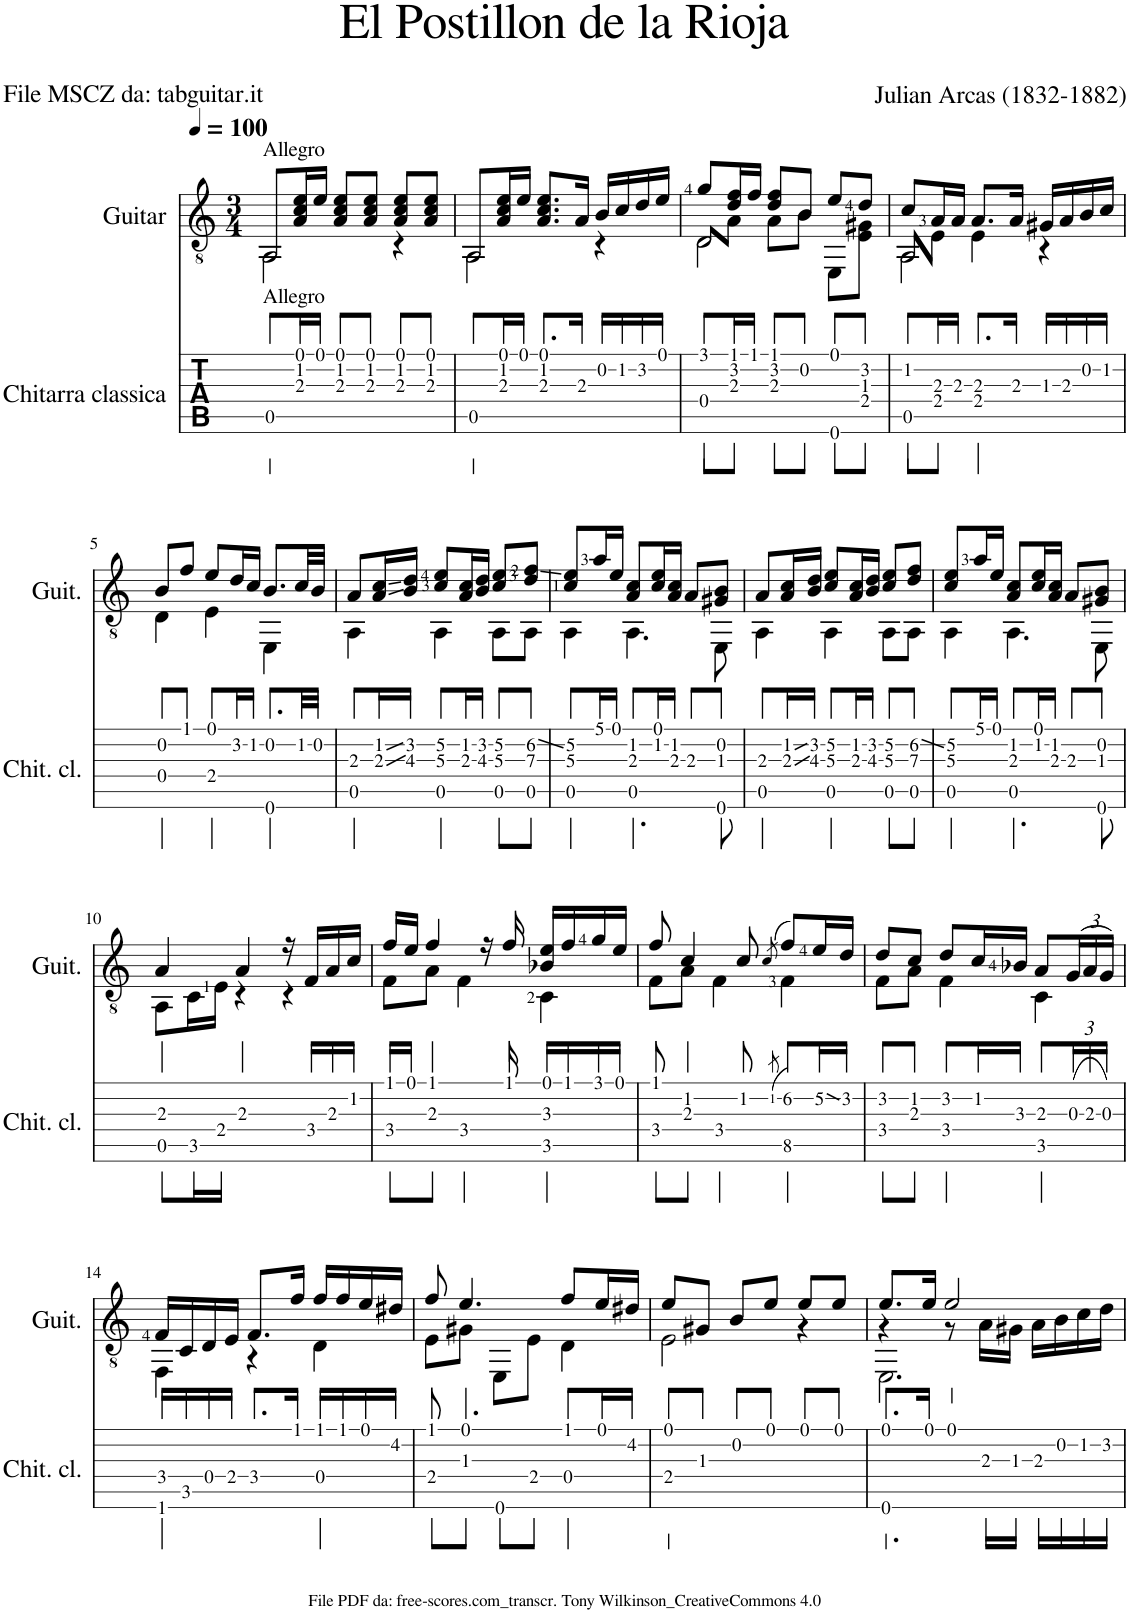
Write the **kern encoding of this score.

**kern	**kern
*part2	*part1
*staff2	*staff1
*I"Chitarra classica	*I"Guitar
*I'Chit. cl.	*I'Guit.
*stria6	*
*	*clefGv2
*k[]	*k[]
*M3/4	*M3/4
*MM100	*MM100
=1	=1
!	!LO:TX:a:t=Allegro
!LO:TX:a:t=Allegro	!
!LO:N:head=open	!LO:N:head=open
*^	*^
8AA/L	2AA\	8AA/L	2AA\
16A/ 16c/ 16e/L	.	16A/ 16c/ 16e/L	.
16e/JJ	.	16e/JJ	.
8A/ 8c/ 8e/L	.	8A/ 8c/ 8e/L	.
8A/ 8c/ 8e/J	.	8A/ 8c/ 8e/J	.
8A/ 8c/ 8e/L	4r	8A/ 8c/ 8e/L	4r
8A/ 8c/ 8e/J	.	8A/ 8c/ 8e/J	.
=2	=2	=2	=2
!LO:N:head=open	!	!LO:N:head=open	!
8AA/L	2AA\	8AA/L	2AA\
16A/ 16c/ 16e/L	.	16A/ 16c/ 16e/L	.
16e/JJ	.	16e/JJ	.
8.A/ 8.c/ 8.e/L	.	8.A/ 8.c/ 8.e/L	.
16A/Jk	.	16A/Jk	.
16B/LL	4r	16B/LL	4r
16c/	.	16c/	.
16d/	.	16d/	.
16e/JJ	.	16e/JJ	.
=3	=3	=3	=3
*	*^	*	*^
!	!LO:N:head=open	!LO:N:head=open	!	!LO:N:head=open	!LO:N:head=open
8g/L	8D\L	2D\	8g/L	8D/L	2D\
16d/ 16f/L	8A\J	.	16d/ 16f/L	8A\J	.
16f/JJ	.	.	16f/JJ	.	.
8d/ 8f/L	8A\L	.	8d/ 8f/L	8A\L	.
8B/J	8B\J	.	8B/J	8B\J	.
8e/L	8EE\L	4ryy	8e/L	8EE\L	4ryy
8d/J	8E\ 8G#X\J	.	8d/J	8E\ 8G#X\J	.
=4	=4	=4	=4	=4	=4
!	!LO:N:head=open	!	!	!LO:N:head=open	!
8c/L	8AA\L	2AA\	8c/L	8AA/L	2AA\
16A/L	8E\J	.	16A/L	8E\J	.
16A/JJ	.	.	16A/JJ	.	.
8.A/L	4E\	.	8.A/L	4E\	.
16A/Jk	.	.	16A/Jk	.	.
16G#X/LL	4r	4ryy	16G#X/LL	4r	4ryy
16A/	.	.	16A/	.	.
16B/	.	.	16B/	.	.
16c/JJ	.	.	16c/JJ	.	.
*	*v	*v	*	*	*
*	*	*	*v	*v
!!LO:LB:g=z
=5	=5	=5	=5
8B/L	4D\	8B/L	4D\
8f/J	.	8f/J	.
8e/L	4E\	8e/L	4E\
16d/L	.	16d/L	.
16c/JJ	.	16c/JJ	.
8.B/L	4EE\	8.B/L	4EE\
32c/LL	.	32c/LL	.
32B/JJJ	.	32B/JJJ	.
=6	=6	=6	=6
8A/L	4AA\	8A/L	4AA\
16A/ 16c/L	.	16A/ 16c/L	.
16B/ 16d/JJ	.	16B/ 16d/JJ	.
8c/ 8e/L	4AA\	8c/ 8e/L	4AA\
16A/ 16c/L	.	16A/ 16c/L	.
16B/ 16d/JJ	.	16B/ 16d/JJ	.
8c/ 8e/L	8AA\L	8c/ 8e/L	8AA\L
8d/ 8f/J	8AA\J	8d/ 8f/J	8AA\J
=7	=7	=7	=7
8c/ 8e/L	4AA\	8c/ 8e/L	4AA\
16a/L	.	16a/L	.
16e/JJ	.	16e/JJ	.
8A/ 8c/L	4.AA\	8A/ 8c/L	4.AA\
16c/ 16e/L	.	16c/ 16e/L	.
16A/ 16c/JJ	.	16A/ 16c/JJ	.
8A/L	.	8A/L	.
8G#X/ 8B/J	8EE\	8G#X/ 8B/J	8EE\
=8	=8	=8	=8
8A/L	4AA\	8A/L	4AA\
16A/ 16c/L	.	16A/ 16c/L	.
16B/ 16d/JJ	.	16B/ 16d/JJ	.
8c/ 8e/L	4AA\	8c/ 8e/L	4AA\
16A/ 16c/L	.	16A/ 16c/L	.
16B/ 16d/JJ	.	16B/ 16d/JJ	.
8c/ 8e/L	8AA\L	8c/ 8e/L	8AA\L
8d/ 8f/J	8AA\J	8d/ 8f/J	8AA\J
=9	=9	=9	=9
8c/ 8e/L	4AA\	8c/ 8e/L	4AA\
16a/L	.	16a/L	.
16e/JJ	.	16e/JJ	.
8A/ 8c/L	4.AA\	8A/ 8c/L	4.AA\
16c/ 16e/L	.	16c/ 16e/L	.
16A/ 16c/JJ	.	16A/ 16c/JJ	.
8A/L	.	8A/L	.
8G#X/ 8B/J	8EE\	8G#X/ 8B/J	8EE\
!!LO:LB:g=z	!!
=10	=10	=10	=10
4A/	8AA\L	4A/	8AA\L
.	16C\L	.	16C\L
.	16E\JJ	.	16E\JJ
4A/	4r	4A/	4r
16r	4r	16r	4r
16F/LL	.	16F/LL	.
16A/	.	16A/	.
16c/JJ	.	16c/JJ	.
=11	=11	=11	=11
16f/LL	8F\L	16f/LL	8F\L
16e/JJ	.	16e/JJ	.
4f/	8A\J	4f/	8A\J
.	4F\	.	4F\
16r	.	16r	.
16f/	.	16f/	.
16B-X/ 16e/LL	4C\	16B-X/ 16e/LL	4C\
16f/	.	16f/	.
16g/	.	16g/	.
16e/JJ	.	16e/JJ	.
=12	=12	=12	=12
8f/	8F\L	8f/	8F\L
4c/	8A\J	4c/	8A\J
.	4F\	.	4F\
8c/	.	8c/	.
(8qc/	.	(8qc/	.
8f/L)	4F\	8f/L)	4F\
16e/L	.	16e/L	.
16d/JJ	.	16d/JJ	.
=13	=13	=13	=13
8d/L	8F\L	8d/L	8F\L
8c/J	8A\J	8c/J	8A\J
8d/L	4F\	8d/L	4F\
16c/L	.	16c/L	.
16B-X/JJ	.	16B-X/JJ	.
8A/L	4C\	8A/L	4C\
*Xbrackettup	*	*Xbrackettup	*
(24G/L	.	(24G/L	.
24A/	.	24A/	.
24G/JJ)	.	24G/JJ)	.
!!LO:LB:g=z	!!
=14	=14	=14	=14
16F/LL	4FF\	16F/LL	4FF\
16C/	.	16C/	.
16D/	.	16D/	.
16E/JJ	.	16E/JJ	.
8.F/L	4r	8.F/L	4r
16f/Jk	.	16f/Jk	.
16f/LL	4D\	16f/LL	4D\
16f/	.	16f/	.
16e/	.	16e/	.
16d#X/JJ	.	16d#X/JJ	.
=15	=15	=15	=15
8f/	8E\L	8f/	8E\L
4.e/	8G#X\J	4.e/	8G#X\J
.	8EE\L	.	8EE\L
.	8E\J	.	8E\J
8f/L	4D\	8f/L	4D\
16e/L	.	16e/L	.
16d#X/JJ	.	16d#X/JJ	.
=16	=16	=16	=16
8e/L	2E\	8e/L	2E\
8G#X/J	.	8G#X/J	.
8B/L	.	8B/L	.
8e/J	.	8e/J	.
8e/L	4r	8e/L	4r
8e/J	.	8e/J	.
=17	=17	=17	=17
*	*^	*	*^
8.e/L	4r	2.EE\	8.e/L	4r	2.EE\
16e/Jk	.	.	16e/Jk	.	.
2e/	8r	.	2e/	8r	.
.	16A\LL	.	.	16A\LL	.
.	16G#X\JJ	.	.	16G#X\JJ	.
.	16A\LL	.	.	16A\LL	.
.	16B\	.	.	16B\	.
.	16c\	.	.	16c\	.
.	16d\JJ	.	.	16d\JJ	.
*v	*v	*v	*	*	*
*	*v	*v	*v
=	=
*-	*-
